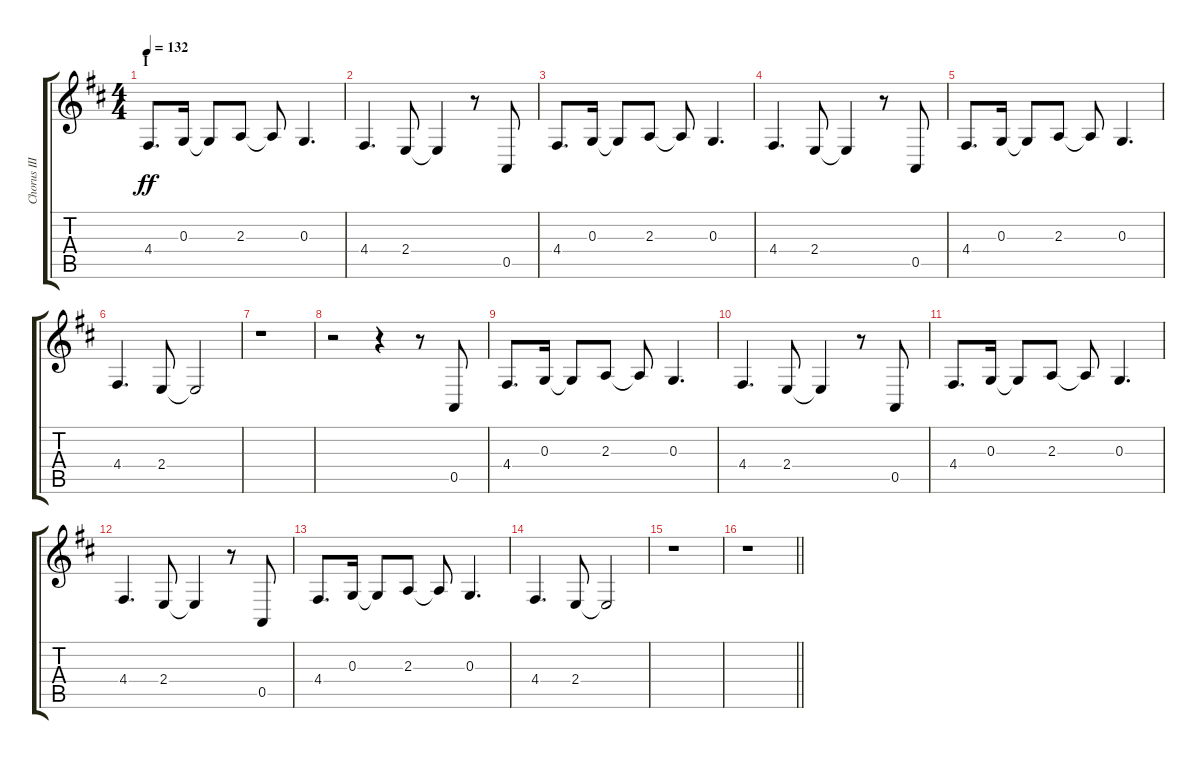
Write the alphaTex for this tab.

\track ("Chorus III" "Chorus III") {instrument voiceoohs}
\staff {score tabs}
\tuning (E4 B3 G3 D3 A2 E2) {hide}
\ts (4 4)
\section ("" "I")
\tempo 132
\clef g2
\ks d
4.4.8{d dy ff} 0.3.16 0.3{t}.8 2.3.8 2.3{t}.8 0.3.4{d} |
4.4.4{d} 2.4.8 2.4{t}.4 r.8 0.5.8 |
4.4.8{d} 0.3.16 0.3{t}.8 2.3.8 2.3{t}.8 0.3.4{d} |
4.4.4{d} 2.4.8 2.4{t}.4 r.8 0.5.8 |
4.4.8{d} 0.3.16 0.3{t}.8 2.3.8 2.3{t}.8 0.3.4{d} |
4.4.4{d} 2.4.8 2.4{t}.2 |
r.1 |
r.2 r.4 r.8 0.5.8 |
4.4.8{d} 0.3.16 0.3{t}.8 2.3.8 2.3{t}.8 0.3.4{d} |
4.4.4{d} 2.4.8 2.4{t}.4 r.8 0.5.8 |
4.4.8{d} 0.3.16 0.3{t}.8 2.3.8 2.3{t}.8 0.3.4{d} |
4.4.4{d} 2.4.8 2.4{t}.4 r.8 0.5.8 |
4.4.8{d} 0.3.16 0.3{t}.8 2.3.8 2.3{t}.8 0.3.4{d} |
4.4.4{d} 2.4.8 2.4{t}.2 |
r.1 |
\barLineRight lightlight
r.1
